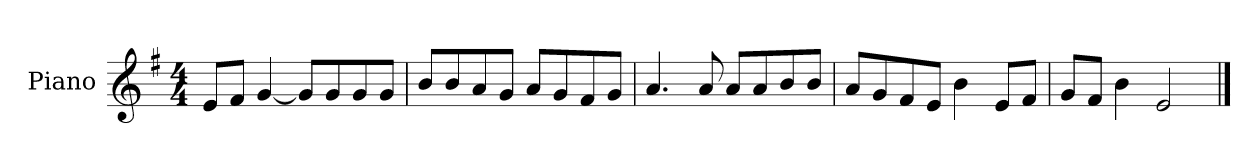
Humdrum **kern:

**kern
*part1
*staff1
*I"Piano
*I'P-no
*clefG2
*k[f#]
*M4/4
*MM90
=1
8e/L
8f#/J
[4g/
8g/L]
8g/
8g/
8g/J
=2
8b/L
8b/
8a/
8g/J
8a/L
8g/
8f#/
8g/J
=3
4.a/
8a/
8a/L
8a/
8b/
8b/J
=4
8a/L
8g/
8f#/
8e/J
4b\
8e/L
8f#/J
=5
8g/L
8f#/J
4b\
2e/
==
*-
